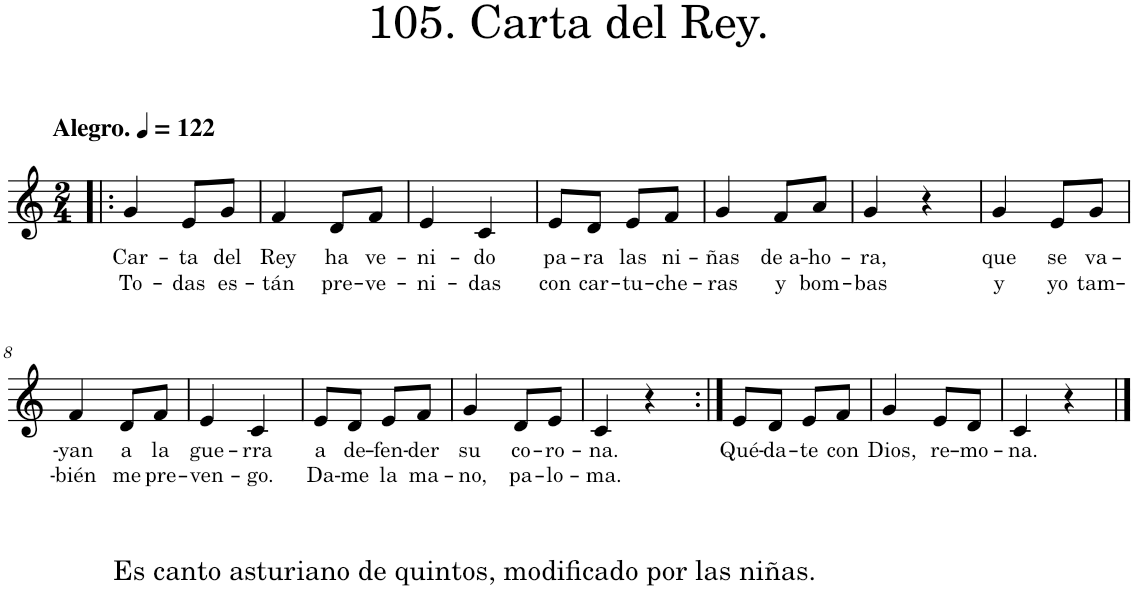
**kern	**text	**text
*part1	*part1	*part1
*staff1	*staff1	*staff1
*I"Piano	*	*
*I'Pno.	*	*
*clefG2	*	*
*k[]	*	*
*M2/4	*	*
*MM122	*	*
=1!|:	=1!|:	=1!|:
!LO:TX:a:B:t=Alegro.	!	!
!	!LO:LY:b	!LO:LY:b
4g/	Car-	To-
!	!LO:LY:b	!LO:LY:b
8e/L	-ta	-das
!	!LO:LY:b	!LO:LY:b
8g/J	del	es-
=2	=2	=2
!	!LO:LY:b	!LO:LY:b
4f/	Rey	-tán
!	!LO:LY:b	!LO:LY:b
8d/L	ha	pre-
!	!LO:LY:b	!LO:LY:b
8f/J	ve-	-ve-
=3	=3	=3
!	!LO:LY:b	!LO:LY:b
4e/	-ni-	-ni-
!	!LO:LY:b	!LO:LY:b
4c/	-do	-das
=4	=4	=4
!	!LO:LY:b	!LO:LY:b
8e/L	pa-	con
!	!LO:LY:b	!LO:LY:b
8d/J	-ra	car-
!	!LO:LY:b	!LO:LY:b
8e/L	las	-tu-
!	!LO:LY:b	!LO:LY:b
8f/J	ni-	-che-
=5	=5	=5
!	!LO:LY:b	!LO:LY:b
4g/	-ñas	-ras
!	!LO:LY:b	!LO:LY:b
8f/L	de a-	y
!	!LO:LY:b	!LO:LY:b
8a/J	-ho-	bom-
=6	=6	=6
!	!LO:LY:b	!LO:LY:b
4g/	-ra,	-bas
4r	.	.
=7	=7	=7
!	!LO:LY:b	!LO:LY:b
4g/	que	y
!	!LO:LY:b	!LO:LY:b
8e/L	se	yo
!	!LO:LY:b	!LO:LY:b
8g/J	va-	tam-
!!LO:LB:g=z
=8	=8	=8
!	!LO:LY:b	!LO:LY:b
4f/	-yan	-bién
!LO:TX:b:t=Es canto asturiano de quintos, modificado por las niñas.	!	!
!	!LO:LY:b	!LO:LY:b
8d/L	a	me
!	!LO:LY:b	!LO:LY:b
8f/J	la	pre-
=9	=9	=9
!	!LO:LY:b	!LO:LY:b
4e/	gue-	-ven-
!	!LO:LY:b	!LO:LY:b
4c/	-rra	-go.
=10	=10	=10
!	!LO:LY:b	!LO:LY:b
8e/L	a	Da-
!	!LO:LY:b	!LO:LY:b
8d/J	de-	-me
!	!LO:LY:b	!LO:LY:b
8e/L	-fen-	la
!	!LO:LY:b	!LO:LY:b
8f/J	-der	ma-
=11	=11	=11
!	!LO:LY:b	!LO:LY:b
4g/	su	-no,
!	!LO:LY:b	!LO:LY:b
8d/L	co-	pa-
!	!LO:LY:b	!LO:LY:b
8e/J	-ro-	-lo-
=12	=12	=12
!	!LO:LY:b	!LO:LY:b
4c/	-na.	-ma.
4r	.	.
=13:|!	=13:|!	=13:|!
!	!LO:LY:b	!
8e/L	Qué-	.
!	!LO:LY:b	!
8d/J	-da-	.
!	!LO:LY:b	!
8e/L	-te	.
!	!LO:LY:b	!
8f/J	con	.
=14	=14	=14
!	!LO:LY:b	!
4g/	Dios,	.
!	!LO:LY:b	!
8e/L	re-	.
!	!LO:LY:b	!
8d/J	-mo-	.
=15	=15	=15
!	!LO:LY:b	!
4c/	-na.	.
4r	.	.
==	==	==
*-	*-	*-
